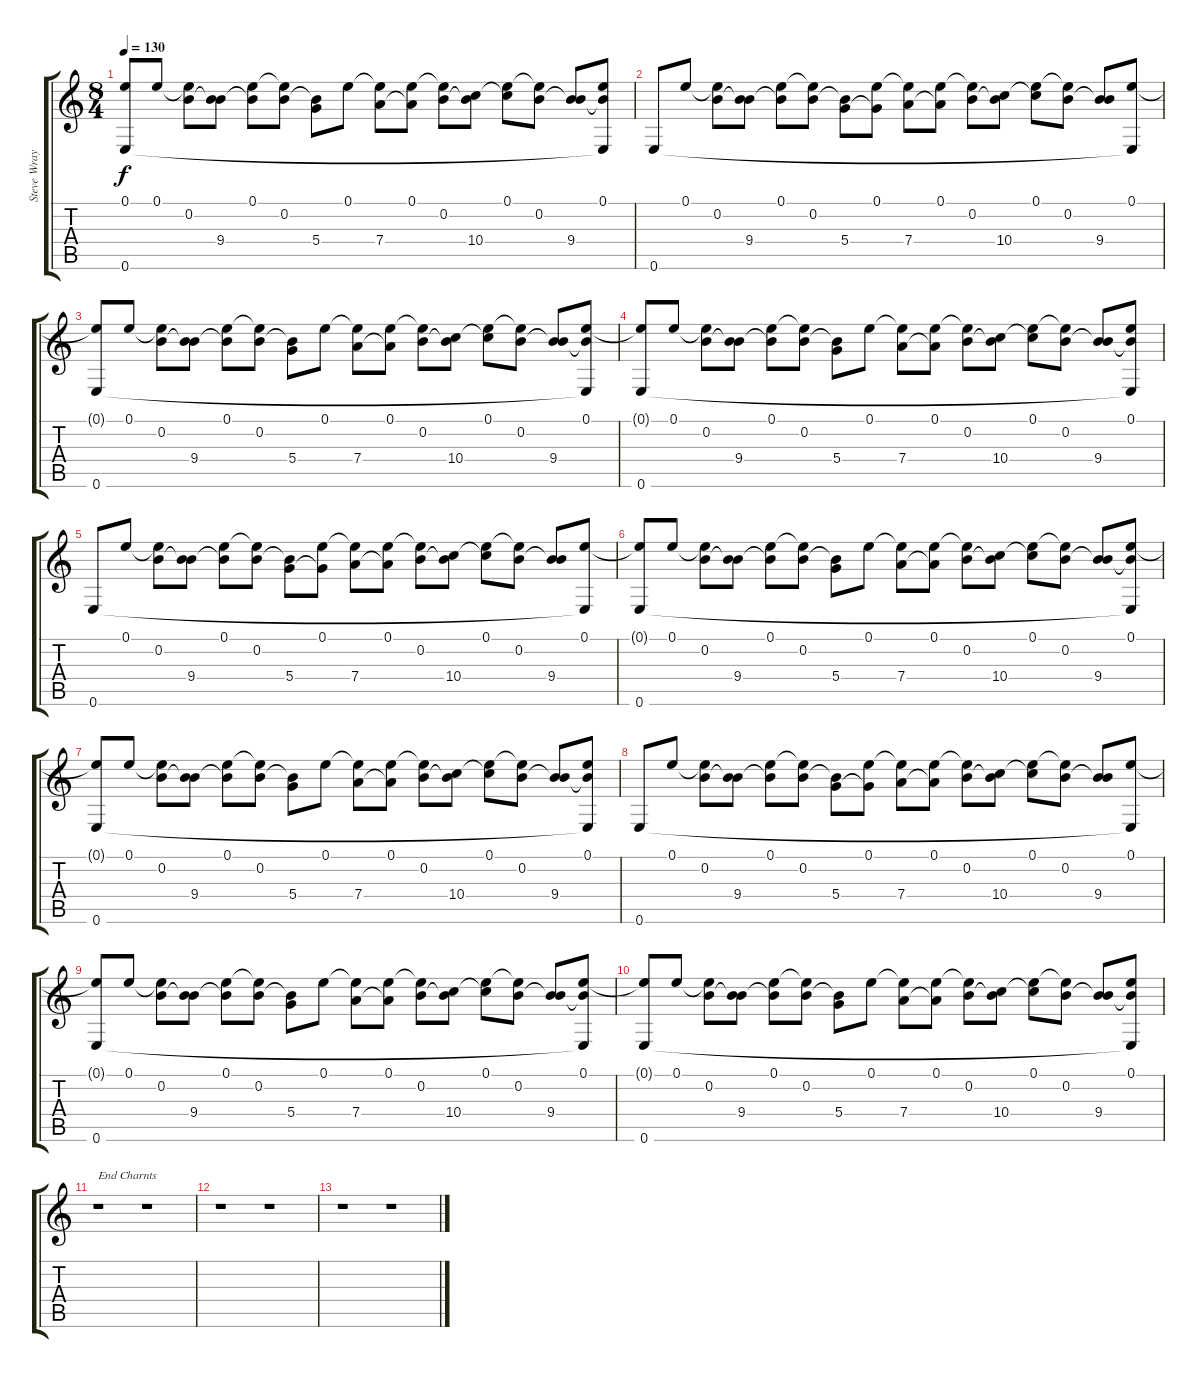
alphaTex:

\track ("Steve Wray" "Steve Wray") {instrument acousticguitarsteel}
\staff {score tabs}
\tuning (E4 B3 G3 D3 A2 E2) {hide}
\ts (8 4)
\tempo 130
\clef g2
\ks c
(0.1{t} 0.6).8{dy f} 0.1.8 (0.1{t} 0.2).8 (0.2{t} 9.4).8 (0.1 9.4{t}).8 (0.1{t} 0.2).8 (0.2{t} 5.4).8 0.1.8 (0.1{t} 7.4).8 (0.1 7.4{t}).8 (0.1{t} 0.2).8 (0.2{t} 10.4).8 (0.1 10.4{t}).8 (0.1{t} 0.2).8 (0.2{t} 9.4).8 (0.1 9.4{t} 0.6{t}).8 |
0.6.8 0.1.8 (0.1{t} 0.2).8 (0.2{t} 9.4).8 (0.1 9.4{t}).8 (0.1{t} 0.2).8 (0.2{t} 5.4).8 (0.1 5.4{t}).8 (0.1{t} 7.4).8 (0.1 7.4{t}).8 (0.1{t} 0.2).8 (0.2{t} 10.4).8 (0.1 10.4{t}).8 (0.1{t} 0.2).8 (0.2{t} 9.4).8 (0.1 0.6{t}).8 |
(0.1{t} 0.6).8 0.1.8 (0.1{t} 0.2).8 (0.2{t} 9.4).8 (0.1 9.4{t}).8 (0.1{t} 0.2).8 (0.2{t} 5.4).8 0.1.8 (0.1{t} 7.4).8 (0.1 7.4{t}).8 (0.1{t} 0.2).8 (0.2{t} 10.4).8 (0.1 10.4{t}).8 (0.1{t} 0.2).8 (0.2{t} 9.4).8 (0.1 9.4{t} 0.6{t}).8 |
(0.1{t} 0.6).8 0.1.8 (0.1{t} 0.2).8 (0.2{t} 9.4).8 (0.1 9.4{t}).8 (0.1{t} 0.2).8 (0.2{t} 5.4).8 0.1.8 (0.1{t} 7.4).8 (0.1 7.4{t}).8 (0.1{t} 0.2).8 (0.2{t} 10.4).8 (0.1 10.4{t}).8 (0.1{t} 0.2).8 (0.2{t} 9.4).8 (0.1 9.4{t} 0.6{t}).8 |
0.6.8 0.1.8 (0.1{t} 0.2).8 (0.2{t} 9.4).8 (0.1 9.4{t}).8 (0.1{t} 0.2).8 (0.2{t} 5.4).8 (0.1 5.4{t}).8 (0.1{t} 7.4).8 (0.1 7.4{t}).8 (0.1{t} 0.2).8 (0.2{t} 10.4).8 (0.1 10.4{t}).8 (0.1{t} 0.2).8 (0.2{t} 9.4).8 (0.1 0.6{t}).8 |
(0.1{t} 0.6).8 0.1.8 (0.1{t} 0.2).8 (0.2{t} 9.4).8 (0.1 9.4{t}).8 (0.1{t} 0.2).8 (0.2{t} 5.4).8 0.1.8 (0.1{t} 7.4).8 (0.1 7.4{t}).8 (0.1{t} 0.2).8 (0.2{t} 10.4).8 (0.1 10.4{t}).8 (0.1{t} 0.2).8 (0.2{t} 9.4).8 (0.1 9.4{t} 0.6{t}).8 |
(0.1{t} 0.6).8 0.1.8 (0.1{t} 0.2).8 (0.2{t} 9.4).8 (0.1 9.4{t}).8 (0.1{t} 0.2).8 (0.2{t} 5.4).8 0.1.8 (0.1{t} 7.4).8 (0.1 7.4{t}).8 (0.1{t} 0.2).8 (0.2{t} 10.4).8 (0.1 10.4{t}).8 (0.1{t} 0.2).8 (0.2{t} 9.4).8 (0.1 9.4{t} 0.6{t}).8 |
0.6.8 0.1.8 (0.1{t} 0.2).8 (0.2{t} 9.4).8 (0.1 9.4{t}).8 (0.1{t} 0.2).8 (0.2{t} 5.4).8 (0.1 5.4{t}).8 (0.1{t} 7.4).8 (0.1 7.4{t}).8 (0.1{t} 0.2).8 (0.2{t} 10.4).8 (0.1 10.4{t}).8 (0.1{t} 0.2).8 (0.2{t} 9.4).8 (0.1 0.6{t}).8 |
(0.1{t} 0.6).8{txt ""} 0.1.8 (0.1{t} 0.2).8 (0.2{t} 9.4).8 (0.1 9.4{t}).8 (0.1{t} 0.2).8 (0.2{t} 5.4).8 0.1.8 (0.1{t} 7.4).8 (0.1 7.4{t}).8 (0.1{t} 0.2).8 (0.2{t} 10.4).8 (0.1 10.4{t}).8 (0.1{t} 0.2).8 (0.2{t} 9.4).8 (0.1 9.4{t} 0.6{t}).8 |
(0.1{t} 0.6).8 0.1.8 (0.1{t} 0.2).8 (0.2{t} 9.4).8 (0.1 9.4{t}).8 (0.1{t} 0.2).8 (0.2{t} 5.4).8 0.1.8 (0.1{t} 7.4).8 (0.1 7.4{t}).8 (0.1{t} 0.2).8 (0.2{t} 10.4).8 (0.1 10.4{t}).8 (0.1{t} 0.2).8 (0.2{t} 9.4).8 (0.1 9.4{t} 0.6{t}).8 |
r.1{txt "End Charnts"} r.1 |
r.1 r.1 |
r.1 r.1
